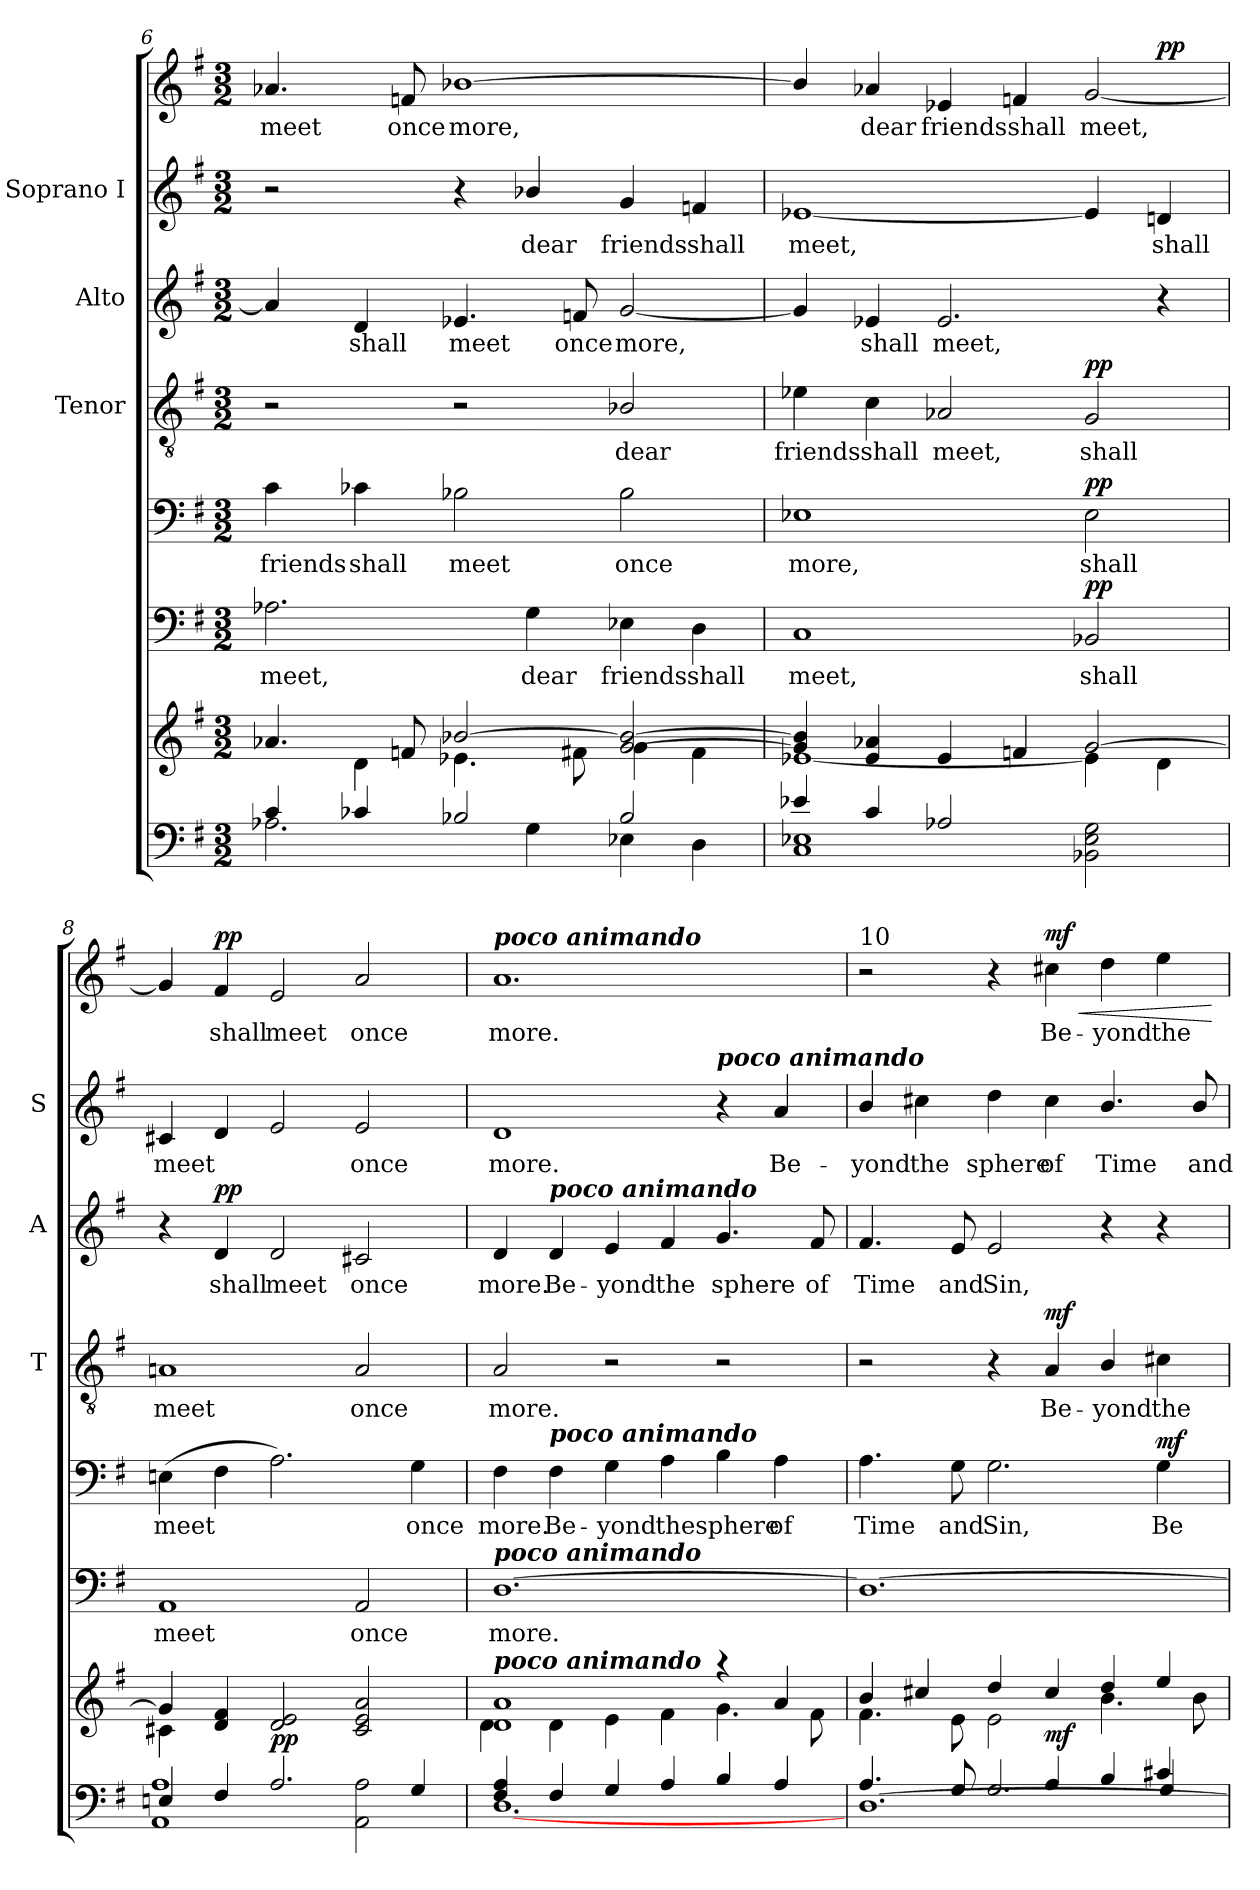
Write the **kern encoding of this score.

**kern	**dynam	**kern	**dynam	**kern	**text	**dynam	**kern	**text	**dynam	**kern	**text	**dynam	**kern	**text	**dynam	**kern	**text	**kern	**text	**dynam
*part7	*part7	*part6	*part6	*part5	*part5	*part5	*part4	*part4	*part4	*part3	*part3	*part3	*part2	*part2	*part2	*part1	*part1	*part1	*part1	*part1
*staff8	*staff8	*staff7	*staff7	*staff6	*staff6	*staff6	*staff5	*staff5	*staff5	*staff4	*staff4	*staff4	*staff3	*staff3	*staff3	*staff2	*staff2	*staff1	*staff1	*staff1/2
*	*	*	*	*	*	*	*	*	*	*I"Tenor	*	*	*I"Alto	*	*	*I"Soprano I	*	*	*	*
*	*	*	*	*	*	*	*	*	*	*I'T	*	*	*I'A	*	*	*I'S	*	*	*	*
*clefF4	*	*clefG2	*	*clefF4	*	*	*clefF4	*	*	*clefGv2	*	*	*clefG2	*	*	*clefG2	*	*clefG2	*	*
*k[f#]	*	*k[f#]	*	*k[f#]	*	*	*k[f#]	*	*	*k[f#]	*	*	*k[f#]	*	*	*k[f#]	*	*k[f#]	*	*
*G:	*	*G:	*	*G:	*	*	*G:	*	*	*G:	*	*	*G:	*	*	*G:	*	*G:	*	*
*M3/2	*	*M3/2	*	*M3/2	*	*	*M3/2	*	*	*M3/2	*	*	*M3/2	*	*	*M3/2	*	*M3/2	*	*
=6	=6	=6	=6	=6	=6	=6	=6	=6	=6	=6	=6	=6	=6	=6	=6	=6	=6	=6	=6	=6
*^	*	*^	*	*	*	*	*	*	*	*	*	*	*	*	*	*	*	*	*	*
!	!	!	!	!	!	!	!LO:LY:b	!	!	!LO:LY:b	!	!	!	!	!	!	!	!	!	!	!LO:LY:b	!
4c/	2.A-X\	.	4.a-X/	4ryy	.	2.A-X\	meet,	.	4c\	friends	.	2r	.	.	4a-/]	.	.	2r	.	4.a-X/	meet	.
!	!	!	!	!	!	!	!	!	!	!LO:LY:b	!	!	!	!	!	!LO:LY:b	!	!	!	!	!	!
4c-X/	.	.	.	4d\	.	.	.	.	4c-X\	shall	.	.	.	.	4d/	shall	.	.	.	.	.	.
!	!	!	!	!	!	!	!	!	!	!	!	!	!	!	!	!	!	!	!	!	!LO:LY:b	!
.	.	.	8fn/	.	.	.	.	.	.	.	.	.	.	.	.	.	.	.	.	8fn/	once	.
!	!	!	!	!	!	!	!	!	!	!LO:LY:b	!	!	!	!	!	!LO:LY:b	!	!	!	!	!LO:LY:b	!
2B-X/	.	.	[>2b-X/	4.e-X\	.	.	.	.	2B-X\	meet	.	2r	.	.	4.e-X/	meet	.	4r	.	[1b-X	more,	.
!	!	!	!	!	!	!	!LO:LY:b	!	!	!	!	!	!	!	!	!	!	!	!LO:LY:b	!	!	!
.	4G\	.	.	.	.	4G\	dear	.	.	.	.	.	.	.	.	.	.	4b-X/	dear	.	.	.
!	!	!	!	!	!	!	!	!	!	!	!	!	!	!	!	!LO:LY:b	!	!	!	!	!	!
.	.	.	.	8f#\	.	.	.	.	.	.	.	.	.	.	8fn/	once	.	.	.	.	.	.
!	!	!	!	!	!	!	!LO:LY:b	!	!	!LO:LY:b	!	!	!LO:LY:b	!	!	!LO:LY:b	!	!	!LO:LY:b	!	!	!
2B-/	4E-X\	.	[>2g/ 2b-/_	4g\	.	4E-X\	friends	.	2B-\	once	.	2B-X/	dear	.	[2g/	more,	.	4g/	friends	.	.	.
!	!	!	!	!	!	!	!LO:LY:b	!	!	!	!	!	!	!	!	!	!	!	!LO:LY:b	!	!	!
.	4D\	.	.	4f#\	.	4D\	shall	.	.	.	.	.	.	.	.	.	.	4fn/	shall	.	.	.
!!LO:PB:g=z
=7	=7	=7	=7	=7	=7	=7	=7	=7	=7	=7	=7	=7	=7	=7	=7	=7	=7	=7	=7	=7	=7	=7
!	!	!	!	!	!	!	!LO:LY:b	!	!	!LO:LY:b	!	!	!LO:LY:b	!	!	!	!	!	!LO:LY:b	!	!	!
4e-X/	1C 1E-X	.	4g/] 4b-/]	[<1e-X	.	1C	meet,	.	1E-X	more,	.	4e-X\	friends	.	4g/]	.	.	[1e-X	meet,	4b-/]	.	.
!	!	!	!	!	!	!	!	!	!	!	!	!	!LO:LY:b	!	!	!LO:LY:b	!	!	!	!	!LO:LY:b	!
4c/	.	.	4e-/ 4a-X/	.	.	.	.	.	.	.	.	4c\	shall	.	4e-X/	shall	.	.	.	4a-X/	dear	.
!	!	!	!	!	!	!	!	!	!	!	!	!	!LO:LY:b	!	!	!LO:LY:b	!	!	!	!	!LO:LY:b	!
2A-X/	.	.	4e-/	.	.	.	.	.	.	.	.	2A-X/	meet,	.	2.e-/	meet,	.	.	.	4e-X/	friends	.
!	!	!	!	!	!	!	!	!	!	!	!	!	!	!	!	!	!	!	!	!	!LO:LY:b	!
.	.	.	4fn/	.	.	.	.	.	.	.	.	.	.	.	.	.	.	.	.	4fn/	shall	.
!	!	!	!	!	!	!	!LO:LY:b	!LO:DY:b	!	!LO:LY:b	!LO:DY:b	!	!LO:LY:b	!LO:DY:b	!	!	!	!	!	!	!LO:LY:b	!
2ryy	2BB-X\ 2E-\ 2G\	.	[>2g/	4e-\]	.	2BB-X/	shall	pp	2E-\	shall	pp	2G/	shall	pp	.	.	.	4e-/]	.	[2g/	meet,	.
!	!	!	!	!	!	!	!	!	!	!	!	!	!	!	!	!	!	!	!LO:LY:b	!	!	!LO:DY:b=2
.	.	.	.	4d\	.	.	.	.	.	.	.	.	.	.	4r	.	.	4dni/	shall	.	.	pp
=8	=8	=8	=8	=8	=8	=8	=8	=8	=8	=8	=8	=8	=8	=8	=8	=8	=8	=8	=8	=8	=8	=8
!	!	!	!	!	!	!	!LO:LY:b	!	!	!LO:LY:b	!	!	!LO:LY:b	!	!	!	!	!	!LO:LY:b	!	!	!
4Eni/	1AA 1A	.	4g/]	4c#X\	.	1AA	meet	.	(>4Eni\	meet	.	1Ani	meet	.	4r	.	.	4c#X/	meet	4g/]	.	.
!	!	!	!	!	!	!	!	!	!	!	!	!	!	!	!	!LO:LY:b	!LO:DY:b	!	!	!	!LO:LY:b	!LO:DY:b
4F#i/	.	.	4d/ 4f#i/	4ryy	.	.	.	.	4F#i\	.	.	.	.	.	4d/	shall	pp	4d/	.	4f#i/	shall	pp
!	!	!LO:DY:a	!	!	!	!	!	!	!	!	!	!	!	!	!	!LO:LY:b	!	!	!	!	!LO:LY:b	!
2.A/	.	pp	2d/ 2e/	2ryy	.	.	.	.	2.A\)	.	.	.	.	.	2d/	meet	.	2e/	.	2e/	meet	.
!	!	!	!	!	!	!	!LO:LY:b	!	!	!	!	!	!LO:LY:b	!	!	!LO:LY:b	!	!	!LO:LY:b	!	!LO:LY:b	!
.	2AA\ 2A\	.	2c#/ 2e/ 2a/	2ryy	.	2AA/	once	.	.	.	.	2A/	once	.	2c#X/	once	.	2e/	once	2a/	once	.
!	!	!	!	!	!	!	!	!	!	!LO:LY:b	!	!	!	!	!	!	!	!	!	!	!	!
4G/	.	.	.	.	.	.	.	.	4G\	once	.	.	.	.	.	.	.	.	.	.	.	.
=9	=9	=9	=9	=9	=9	=9	=9	=9	=9	=9	=9	=9	=9	=9	=9	=9	=9	=9	=9	=9	=9	=9
!	!	!	!	!	!	!	!	!	!	!	!	!	!	!	!	!	!	!	!	!LO:TX:a:Bi:t=poco animando	!	!
!	!	!	!	!	!	!LO:TX:a:Bi:t=poco animando	!	!	!	!	!	!	!	!	!	!	!	!	!	!	!	!
!	!	!	!LO:TX:a:Bi:t=poco animando	!	!	!	!	!	!	!	!	!	!	!	!	!	!	!	!	!	!	!
!	!	!	!	!	!	!	!LO:LY:b	!	!	!LO:LY:b	!	!	!LO:LY:b	!	!	!LO:LY:b	!	!	!LO:LY:b	!	!LO:LY:b	!
4F#/ 4A/	[<1.D	.	1d 1a	4d\	.	[1.D	more.	.	4F#\	more.	.	2A/	more.	.	4d/	more.	.	1d	more.	1.a	more.	.
!	!	!	!	!	!	!	!	!	!	!	!	!	!	!	!LO:TX:a:Bi:t=poco animando	!	!	!	!	!	!	!
!	!	!	!	!	!	!	!	!	!LO:TX:a:Bi:t=poco animando	!	!	!	!	!	!	!	!	!	!	!	!	!
!	!	!	!	!	!	!	!	!	!	!LO:LY:b	!	!	!	!	!	!LO:LY:b	!	!	!	!	!	!
4F#/	.	.	.	4d\	.	.	.	.	4F#\	Be-	.	.	.	.	4d/	Be-	.	.	.	.	.	.
!	!	!	!	!	!	!	!	!	!	!LO:LY:b	!	!	!	!	!	!LO:LY:b	!	!	!	!	!	!
4G/	.	.	.	4e\	.	.	.	.	4G\	-yond	.	2r	.	.	4e/	-yond	.	.	.	.	.	.
!	!	!	!	!	!	!	!	!	!	!LO:LY:b	!	!	!	!	!	!LO:LY:b	!	!	!	!	!	!
4A/	.	.	.	4f#\	.	.	.	.	4A\	the	.	.	.	.	4f#/	the	.	.	.	.	.	.
!	!	!	!	!	!	!	!	!	!	!	!	!	!	!	!	!	!	!LO:TX:a:Bi:t=poco animando	!	!	!	!
!	!	!	!	!	!	!	!	!	!	!LO:LY:b	!	!	!	!	!	!LO:LY:b	!	!	!	!	!	!
4B/	.	.	4raa	4.g\	.	.	.	.	4B\	sphere	.	2r	.	.	4.g/	sphere	.	4r	.	.	.	.
!	!	!	!	!	!	!	!	!	!	!LO:LY:b	!	!	!	!	!	!	!	!	!LO:LY:b	!	!	!
4A/	.	.	4a/	.	.	.	.	.	4A\	of	.	.	.	.	.	.	.	4a/	Be-	.	.	.
!	!	!	!	!	!	!	!	!	!	!	!	!	!	!	!	!LO:LY:b	!	!	!	!	!	!
.	.	.	.	8f#\	.	.	.	.	.	.	.	.	.	.	8f#/	of	.	.	.	.	.	.
!!LO:LB:g=z
=10	=10	=10	=10	=10	=10	=10	=10	=10	=10	=10	=10	=10	=10	=10	=10	=10	=10	=10	=10	=10	=10	=10
*	*^	*	*	*	*	*	*	*	*	*	*	*	*	*	*	*	*	*	*	*	*	*
!	!	!	!	!	!	!	!	!	!	!	!	!	!	!	!	!	!	!	!	!	!LO:TX:a:t=10	!	!
!	!	!	!	!	!	!	!	!	!	!	!LO:LY:b	!	!	!	!	!	!LO:LY:b	!	!	!LO:LY:b	!	!	!
2ryy	4.A/	[1.D	.	4b/	4.f#\	.	1.D_	.	.	4.A\	Time	.	2r	.	.	4.f#/	Time	.	4b/	yond	2r	.	.
!	!	!	!	!	!	!	!	!	!	!	!	!	!	!	!	!	!	!	!	!LO:LY:b	!	!	!
.	.	.	.	4cc#X/	.	.	.	.	.	.	.	.	.	.	.	.	.	.	4cc#X\	the	.	.	.
!	!	!	!	!	!	!	!	!	!	!	!LO:LY:b	!	!	!	!	!	!LO:LY:b	!	!	!	!	!	!
.	8G/	.	.	.	8e\	.	.	.	.	8G\	and	.	.	.	.	8e/	and	.	.	.	.	.	.
!	!	!	!	!	!	!	!	!	!	!	!LO:LY:b	!	!	!	!	!	!LO:LY:b	!	!	!LO:LY:b	!	!	!
4ryy	2.G/	.	.	4dd/	2e\	.	.	.	.	2.G\	Sin,	.	4r	.	.	2e/	Sin,	.	4dd\	sphere	4r	.	.
!	!	!	!	!	!	!LO:DY:b	!	!	!	!	!	!	!	!LO:LY:b	!LO:DY:b	!	!	!	!	!LO:LY:b	!	!LO:LY:b	!LO:HP:b
!	!	!	!	!	!	!	!	!	!	!	!	!	!	!	!	!	!	!	!	!	!	!	!LO:DY:n=1:b
4A/	.	.	.	4cc#/	.	mf	.	.	.	.	.	.	4A/	Be-	mf	.	.	.	4cc#\	of	4cc#X\	-Be-	< mf
!	!	!	!	!	!	!	!	!	!	!	!	!	!	!LO:LY:b	!	!	!	!	!	!LO:LY:b	!	!LO:LY:b	!
4B/	.	.	.	4dd/	4.b\	.	.	.	.	.	.	.	4B/	-yond	.	4r	.	.	4.b/	Time	4dd\	-yond	.
!	!	!	!	!	!	!	!	!	!	!	!LO:LY:b	!LO:DY:b	!	!LO:LY:b	!	!	!	!	!	!	!	!LO:LY:b	!
4c#X/	4G/	.	.	4ee/	.	.	.	.	.	4G\	Be-	mf	4c#X\	the	.	4r	.	.	.	.	4ee\	the	.
!	!	!	!	!	!	!	!	!	!	!	!	!	!	!	!	!	!	!	!	!LO:LY:b	!	!	!
.	.	.	.	.	8b\	.	.	.	.	.	.	.	.	.	.	.	.	.	8b/	and	.	.	.
*v	*v	*v	*	*	*	*	*	*	*	*	*	*	*	*	*	*	*	*	*	*	*	*	*
*	*	*v	*v	*	*	*	*	*	*	*	*	*	*	*	*	*	*	*	*	*	*
.	.	.	.	.	.	.	.	.	.	.	.	.	.	.	.	.	.	.	.	[
=	=	=	=	=	=	=	=	=	=	=	=	=	=	=	=	=	=	=	=	=
*-	*-	*-	*-	*-	*-	*-	*-	*-	*-	*-	*-	*-	*-	*-	*-	*-	*-	*-	*-	*-
